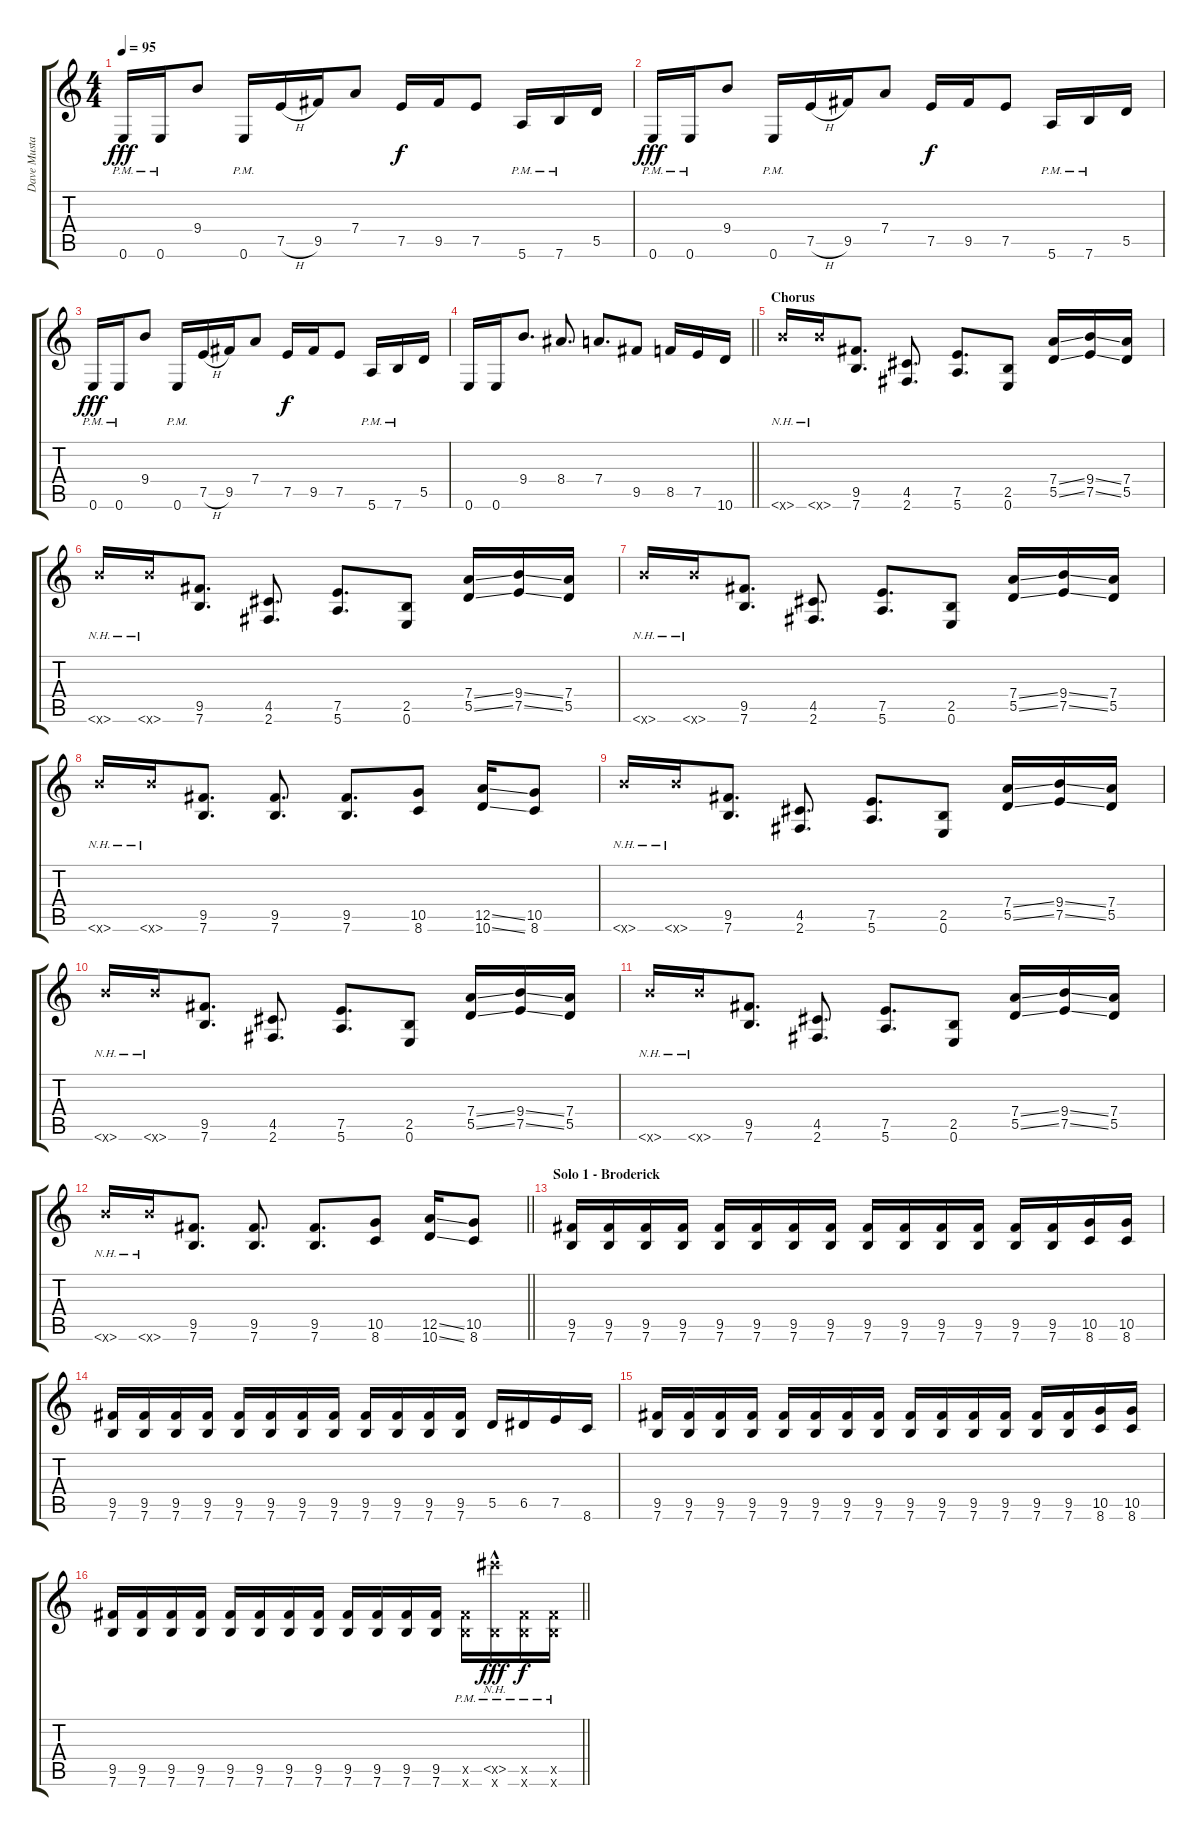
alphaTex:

\track ("Dave Mustaine" "Dave Musta") {instrument distortionguitar}
\staff {score tabs}
\tuning (E4 B3 G3 D3 A2 E2) {hide}
\ts (4 4)
\tempo 95
\clef g2
\ks c
0.6{pm}.16{dy fff} 0.6{pm}.16 9.4.8 0.6{pm}.16 7.5{h}.16 9.5.16 7.4.8 7.5.16{dy f} 9.5.16 7.5.8 5.6{pm}.16 7.6{pm}.16 5.5.16 |
0.6{pm}.16{dy fff} 0.6{pm}.16 9.4.8 0.6{pm}.16 7.5{h}.16 9.5.16 7.4.8 7.5.16{dy f} 9.5.16 7.5.8 5.6{pm}.16 7.6{pm}.16 5.5.16 |
0.6{pm}.16{dy fff} 0.6{pm}.16 9.4.8 0.6{pm}.16 7.5{h}.16 9.5.16 7.4.8 7.5.16{dy f} 9.5.16 7.5.8 5.6{pm}.16 7.6{pm}.16 5.5.16 |
\barLineRight lightlight
0.6.16 0.6.16 9.4.8{d} 8.4.8{d} 7.4.8{d} 9.5.8 8.5.16 7.5.16 10.6.16 |
\section ("" "Chorus")
7.6{nh x}.16 7.6{nh x}.16 (9.5 7.6).8{d} (4.5 2.6).8{d} (7.5 5.6).8{d} (2.5 0.6).8 (7.4{ss} 5.5{ss}).16 (9.4{ss} 7.5{ss}).16 (7.4 5.5).16 |
7.6{nh x}.16 7.6{nh x}.16 (9.5 7.6).8{d} (4.5 2.6).8{d} (7.5 5.6).8{d} (2.5 0.6).8 (7.4{ss} 5.5{ss}).16 (9.4{ss} 7.5{ss}).16 (7.4 5.5).16 |
7.6{nh x}.16 7.6{nh x}.16 (9.5 7.6).8{d} (4.5 2.6).8{d} (7.5 5.6).8{d} (2.5 0.6).8 (7.4{ss} 5.5{ss}).16 (9.4{ss} 7.5{ss}).16 (7.4 5.5).16 |
7.6{nh x}.16 7.6{nh x}.16 (9.5 7.6).8{d} (9.5 7.6).8{d} (9.5 7.6).8{d} (10.5 8.6).8 (12.5{ss} 10.6{ss}).16 (10.5 8.6).8 |
7.6{nh x}.16 7.6{nh x}.16 (9.5 7.6).8{d} (4.5 2.6).8{d} (7.5 5.6).8{d} (2.5 0.6).8 (7.4{ss} 5.5{ss}).16 (9.4{ss} 7.5{ss}).16 (7.4 5.5).16 |
7.6{nh x}.16 7.6{nh x}.16 (9.5 7.6).8{d} (4.5 2.6).8{d} (7.5 5.6).8{d} (2.5 0.6).8 (7.4{ss} 5.5{ss}).16 (9.4{ss} 7.5{ss}).16 (7.4 5.5).16 |
7.6{nh x}.16 7.6{nh x}.16 (9.5 7.6).8{d} (4.5 2.6).8{d} (7.5 5.6).8{d} (2.5 0.6).8 (7.4{ss} 5.5{ss}).16 (9.4{ss} 7.5{ss}).16 (7.4 5.5).16 |
\barLineRight lightlight
7.6{nh x}.16 7.6{nh x}.16 (9.5 7.6).8{d} (9.5 7.6).8{d} (9.5 7.6).8{d} (10.5 8.6).8 (12.5{ss} 10.6{ss}).16 (10.5 8.6).8 |
\section ("" "Solo 1 - Broderick")
(9.5 7.6).16 (9.5 7.6).16 (9.5 7.6).16 (9.5 7.6).16 (9.5 7.6).16 (9.5 7.6).16 (9.5 7.6).16 (9.5 7.6).16 (9.5 7.6).16 (9.5 7.6).16 (9.5 7.6).16 (9.5 7.6).16 (9.5 7.6).16 (9.5 7.6).16 (10.5 8.6).16 (10.5 8.6).16 |
(9.5 7.6).16 (9.5 7.6).16 (9.5 7.6).16 (9.5 7.6).16 (9.5 7.6).16 (9.5 7.6).16 (9.5 7.6).16 (9.5 7.6).16 (9.5 7.6).16 (9.5 7.6).16 (9.5 7.6).16 (9.5 7.6).16 5.5.16 6.5.16 7.5.16 8.6.16 |
(9.5 7.6).16 (9.5 7.6).16 (9.5 7.6).16 (9.5 7.6).16 (9.5 7.6).16 (9.5 7.6).16 (9.5 7.6).16 (9.5 7.6).16 (9.5 7.6).16 (9.5 7.6).16 (9.5 7.6).16 (9.5 7.6).16 (9.5 7.6).16 (9.5 7.6).16 (10.5 8.6).16 (10.5 8.6).16 |
\barLineRight lightlight
(9.5 7.6).16 (9.5 7.6).16 (9.5 7.6).16 (9.5 7.6).16 (9.5 7.6).16 (9.5 7.6).16 (9.5 7.6).16 (9.5 7.6).16 (9.5 7.6).16 (9.5 7.6).16 (9.5 7.6).16 (9.5 7.6).16 (9.5{pm x} 7.6{pm x}).16 (9.5{nh hac pm x} 7.6{pm x}).16{dy fff} (9.5{pm x} 7.6{pm x}).16{dy f} (9.5{pm x} 7.6{pm x}).16
